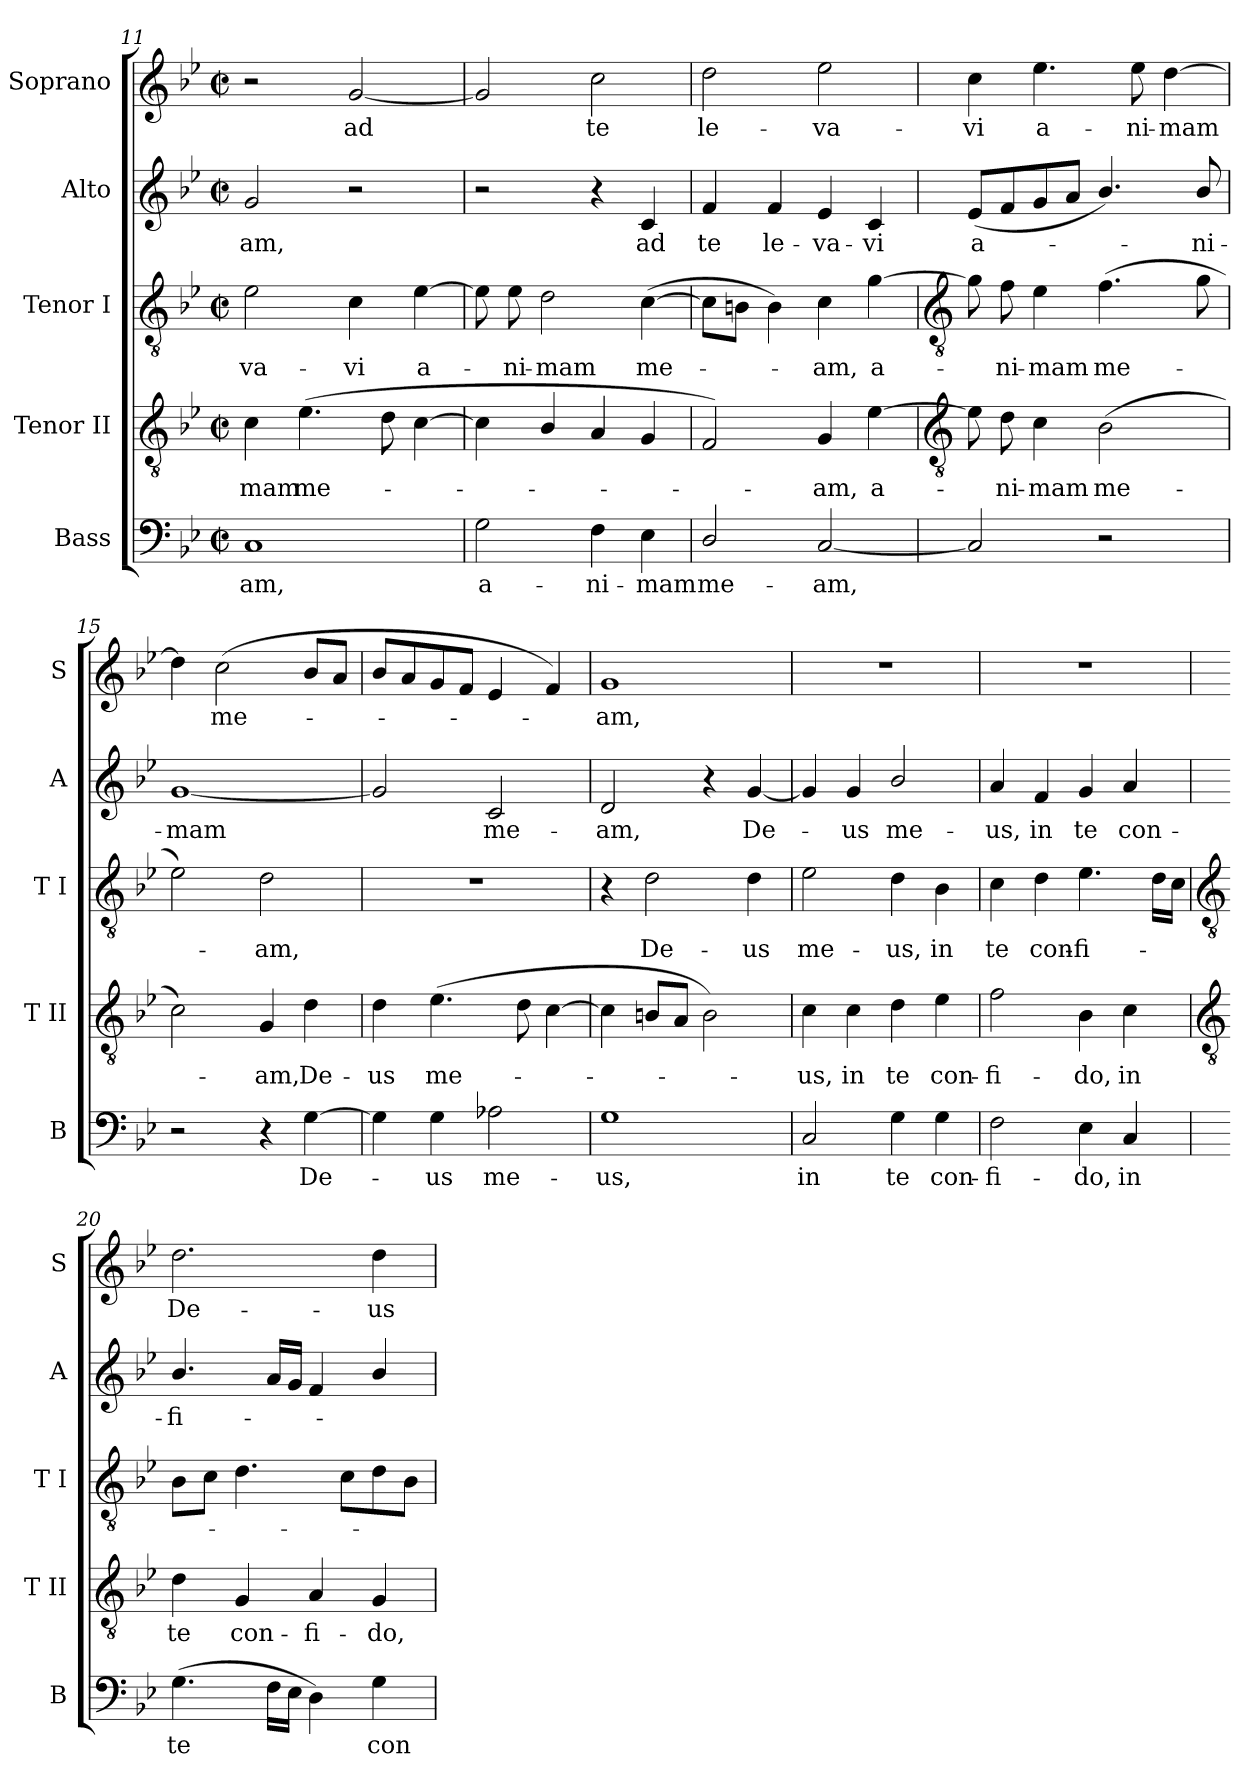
**kern	**text	**kern	**text	**kern	**text	**kern	**text	**kern	**text
*part5	*part5	*part4	*part4	*part3	*part3	*part2	*part2	*part1	*part1
*staff5	*staff5	*staff4	*staff4	*staff3	*staff3	*staff2	*staff2	*staff1	*staff1
*I"Bass	*	*I"Tenor II	*	*I"Tenor I	*	*I"Alto	*	*I"Soprano	*
*I'B	*	*I'T II	*	*I'T I	*	*I'A	*	*I'S	*
*clefF4	*	*clefGv2	*	*clefGv2	*	*clefG2	*	*clefG2	*
*k[b-e-]	*	*k[b-e-]	*	*k[b-e-]	*	*k[b-e-]	*	*k[b-e-]	*
*B-:	*	*B-:	*	*B-:	*	*B-:	*	*B-:	*
*M2/2	*	*M2/2	*	*M2/2	*	*M2/2	*	*M2/2	*
*met(c|)	*	*met(c|)	*	*met(c|)	*	*met(c|)	*	*met(c|)	*
=11	=11	=11	=11	=11	=11	=11	=11	=11	=11
!	!LO:LY:b	!	!LO:LY:b	!	!LO:LY:b	!	!LO:LY:b	!	!
1C	-am,	4c	-mam	2e-	-va-	2g	am,	2r	.
!	!	!	!LO:LY:b	!	!	!	!	!	!
.	.	(>4.e-	me-	.	.	.	.	.	.
!	!	!	!	!	!LO:LY:b	!	!	!	!LO:LY:b
.	.	.	.	4c	-vi	2r	.	[2g	ad
.	.	8d	.	.	.	.	.	.	.
!	!	!	!	!	!LO:LY:b	!	!	!	!
.	.	[4c	.	[4e-	a-	.	.	.	.
=12	=12	=12	=12	=12	=12	=12	=12	=12	=12
!	!LO:LY:b	!	!	!	!	!	!	!	!
2G	a-	4c]	.	8e-]	.	2r	.	2g]	.
!	!	!	!	!	!LO:LY:b	!	!	!	!
.	.	.	.	8e-	ni-	.	.	.	.
!	!	!	!	!	!LO:LY:b	!	!	!	!
.	.	4B-/	.	2d	-mam	.	.	.	.
!	!LO:LY:b	!	!	!	!	!	!	!	!LO:LY:b
4F	-ni-	4A/	.	.	.	4r	.	2cc	te
!	!LO:LY:b	!	!	!	!LO:LY:b	!	!LO:LY:b	!	!
4E-	-mam	4G	.	(>[4c	me-	4c	ad	.	.
=13	=13	=13	=13	=13	=13	=13	=13	=13	=13
!	!LO:LY:b	!	!	!	!	!	!LO:LY:b	!	!LO:LY:b
2D/	me-	2F)	.	8cL]	.	4f	te	2dd	le-
.	.	.	.	8BnJ	.	.	.	.	.
!	!	!	!	!	!	!	!LO:LY:b	!	!
.	.	.	.	4B)	.	4f	le-	.	.
!	!LO:LY:b	!	!LO:LY:b	!	!LO:LY:b	!	!LO:LY:b	!	!LO:LY:b
[2C	-am,	4G	am,	4c	am,	4e-	-va-	2ee-	-va-
!	!	!	!LO:LY:b	!	!LO:LY:b	!	!LO:LY:b	!	!
.	.	[4e-	a-	[4g	a-	4c	-vi	.	.
!!LO:LB:g=z
=14	=14	=14	=14	=14	=14	=14	=14	=14	=14
*	*	*clefGv2	*	*clefGv2	*	*	*	*	*
!	!	!	!	!	!	!	!LO:LY:b	!	!LO:LY:b
2C]	.	8e-]	.	8g]	.	(<8e-L	a-	4cc	-vi
!	!	!	!LO:LY:b	!	!LO:LY:b	!	!	!	!
.	.	8d	ni-	8f	ni-	8f	.	.	.
!	!	!	!LO:LY:b	!	!LO:LY:b	!	!	!	!LO:LY:b
.	.	4c	-mam	4e-	-mam	8g	.	4.ee-	a-
.	.	.	.	.	.	8aJ	.	.	.
!	!	!	!LO:LY:b	!	!LO:LY:b	!	!	!	!
2r	.	(>2B-	me-	(>4.f	me-	4.b-/)	.	.	.
!	!	!	!	!	!	!	!	!	!LO:LY:b
.	.	.	.	.	.	.	.	8ee-	-ni-
!	!	!	!	!	!	!	!	!	!LO:LY:b
.	.	.	.	.	.	.	.	[4dd	-mam
!	!	!	!	!	!	!	!LO:LY:b	!	!
.	.	.	.	8g	.	8b-/	ni-	.	.
=15	=15	=15	=15	=15	=15	=15	=15	=15	=15
!	!	!	!	!	!	!	!LO:LY:b	!	!
2r	.	2c)	.	2e-)	.	[1g	-mam	4dd]	.
!	!	!	!	!	!	!	!	!	!LO:LY:b
.	.	.	.	.	.	.	.	(<2cc	me-
!	!	!	!LO:LY:b	!	!LO:LY:b	!	!	!	!
4r	.	4G	am,	2d	am,	.	.	.	.
!	!LO:LY:b	!	!LO:LY:b	!	!	!	!	!	!
[4G	De-	4d	De-	.	.	.	.	8b-L	.
.	.	.	.	.	.	.	.	8aJ	.
=16	=16	=16	=16	=16	=16	=16	=16	=16	=16
!	!	!	!LO:LY:b	!	!	!	!	!	!
4G]	.	4d	-us	1r	.	2g]	.	8b-L	.
.	.	.	.	.	.	.	.	8a	.
!	!LO:LY:b	!	!LO:LY:b	!	!	!	!	!	!
4G	us	(>4.e-	me-	.	.	.	.	8g	.
.	.	.	.	.	.	.	.	8fJ	.
!	!LO:LY:b	!	!	!	!	!	!LO:LY:b	!	!
2A-X	me-	.	.	.	.	2c	me-	4e-	.
.	.	8d	.	.	.	.	.	.	.
.	.	[4c	.	.	.	.	.	4f)	.
=17	=17	=17	=17	=17	=17	=17	=17	=17	=17
!	!LO:LY:b	!	!	!	!	!	!LO:LY:b	!	!LO:LY:b
1G	-us,	4c]	.	4r	.	2d	-am,	1g	am,
!	!	!	!	!	!LO:LY:b	!	!	!	!
.	.	8BnL	.	2d	De-	.	.	.	.
.	.	8AJ	.	.	.	.	.	.	.
.	.	2B)	.	.	.	4r	.	.	.
!	!	!	!	!	!LO:LY:b	!	!LO:LY:b	!	!
.	.	.	.	4d	-us	[4g	De-	.	.
=18	=18	=18	=18	=18	=18	=18	=18	=18	=18
!	!LO:LY:b	!	!LO:LY:b	!	!LO:LY:b	!	!	!	!
2C	in	4c	us,	2e-	me-	4g]	.	1r	.
!	!	!	!LO:LY:b	!	!	!	!LO:LY:b	!	!
.	.	4c	in	.	.	4g	us	.	.
!	!LO:LY:b	!	!LO:LY:b	!	!LO:LY:b	!	!LO:LY:b	!	!
4G	te	4d	te	4d	-us,	2b-/	me-	.	.
!	!LO:LY:b	!	!LO:LY:b	!	!LO:LY:b	!	!	!	!
4G	con-	4e-	con-	4B-	in	.	.	.	.
=19	=19	=19	=19	=19	=19	=19	=19	=19	=19
!	!LO:LY:b	!	!LO:LY:b	!	!LO:LY:b	!	!LO:LY:b	!	!
2F	-fi-	2f	-fi-	4c	te	4a/	-us,	1r	.
!	!	!	!	!	!LO:LY:b	!	!LO:LY:b	!	!
.	.	.	.	4d	con-	4f	in	.	.
!	!LO:LY:b	!	!LO:LY:b	!	!LO:LY:b	!	!LO:LY:b	!	!
4E-	-do,	4B-	-do,	4.e-	-fi-	4g	te	.	.
!	!LO:LY:b	!	!LO:LY:b	!	!	!	!LO:LY:b	!	!
4C	in	4c	in	.	.	4a	con-	.	.
.	.	.	.	16dLL	.	.	.	.	.
.	.	.	.	16cJJ	.	.	.	.	.
!!LO:LB:g=z
=20	=20	=20	=20	=20	=20	=20	=20	=20	=20
*	*	*clefGv2	*	*clefGv2	*	*	*	*	*
!	!LO:LY:b	!	!LO:LY:b	!	!	!	!LO:LY:b	!	!LO:LY:b
(>4.G	te	4d	te	8B-L	.	4.b-/	-fi-	2.dd	De-
.	.	.	.	8cJ	.	.	.	.	.
!	!	!	!LO:LY:b	!	!	!	!	!	!
.	.	4G	con-	4.d	.	.	.	.	.
16FLL	.	.	.	.	.	16aLL	.	.	.
16E-JJ	.	.	.	.	.	16gJJ	.	.	.
!	!	!	!LO:LY:b	!	!	!	!	!	!
4D)	.	4A/	-fi-	.	.	4f	.	.	.
.	.	.	.	8cL	.	.	.	.	.
!	!LO:LY:b	!	!LO:LY:b	!	!	!	!	!	!LO:LY:b
4G	con-	4G	-do,	8d	.	4b-/	.	4dd	-us
.	.	.	.	8B-J	.	.	.	.	.
=	=	=	=	=	=	=	=	=	=
*-	*-	*-	*-	*-	*-	*-	*-	*-	*-
